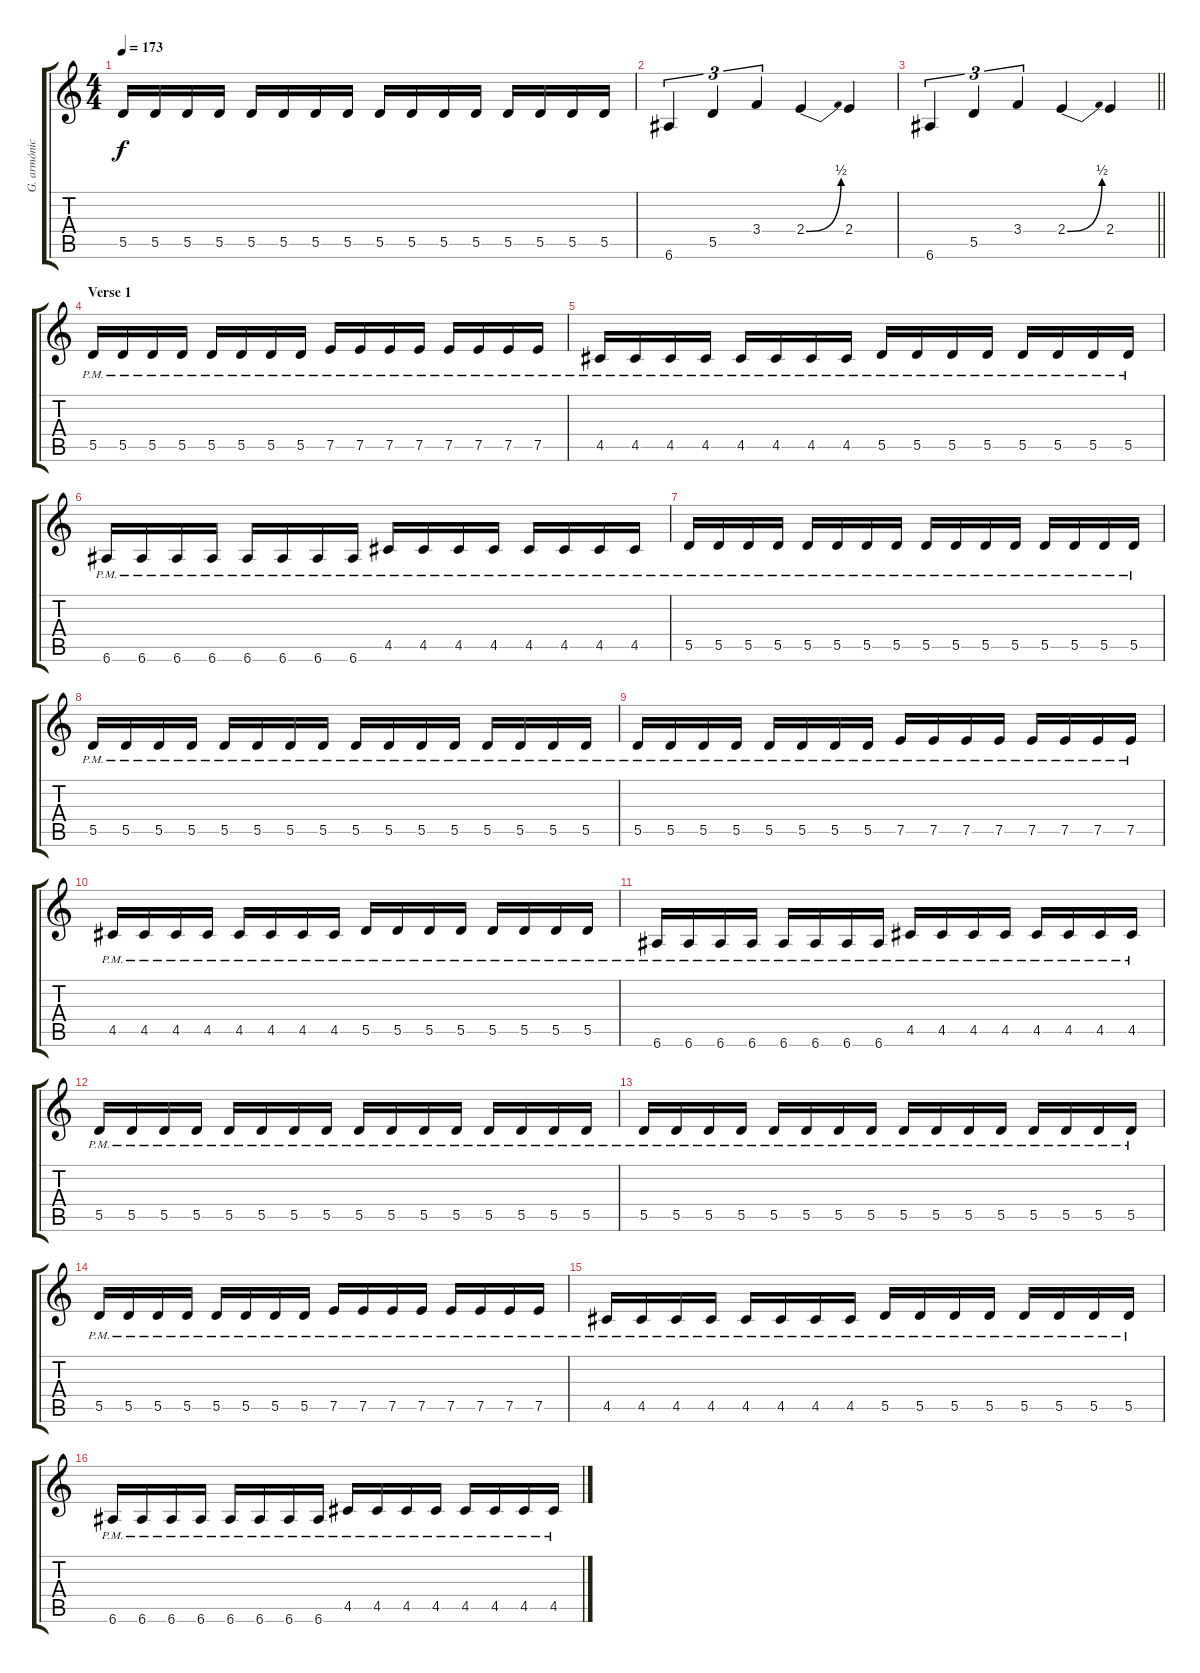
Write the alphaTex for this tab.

\track ("G. armónica" "G. armónic") {instrument distortionguitar}
\staff {score tabs}
\tuning (E4 B3 G3 D3 A2 E2) {hide}
\ts (4 4)
\tempo 173
\clef g2
\ks c
5.5.16{dy f} 5.5.16 5.5.16 5.5.16 5.5.16 5.5.16 5.5.16 5.5.16 5.5.16 5.5.16 5.5.16 5.5.16 5.5.16 5.5.16 5.5.16 5.5.16 |
6.6.4{tu (3 2)} 5.5.4{tu (3 2)} 3.4.4{tu (3 2)} 2.4{be (bend 0 0 60 2)}.4 2.4.4 |
\barLineRight lightlight
6.6.4{tu (3 2)} 5.5.4{tu (3 2)} 3.4.4{tu (3 2)} 2.4{be (bend 0 0 60 2)}.4 2.4.4 |
\section ("" "Verse 1")
5.5{pm}.16 5.5{pm}.16 5.5{pm}.16 5.5{pm}.16 5.5{pm}.16 5.5{pm}.16 5.5{pm}.16 5.5{pm}.16 7.5{pm}.16 7.5{pm}.16 7.5{pm}.16 7.5{pm}.16 7.5{pm}.16 7.5{pm}.16 7.5{pm}.16 7.5{pm}.16 |
4.5{pm}.16 4.5{pm}.16 4.5{pm}.16 4.5{pm}.16 4.5{pm}.16 4.5{pm}.16 4.5{pm}.16 4.5{pm}.16 5.5{pm}.16 5.5{pm}.16 5.5{pm}.16 5.5{pm}.16 5.5{pm}.16 5.5{pm}.16 5.5{pm}.16 5.5{pm}.16 |
6.6{pm}.16 6.6{pm}.16 6.6{pm}.16 6.6{pm}.16 6.6{pm}.16 6.6{pm}.16 6.6{pm}.16 6.6{pm}.16 4.5{pm}.16 4.5{pm}.16 4.5{pm}.16 4.5{pm}.16 4.5{pm}.16 4.5{pm}.16 4.5{pm}.16 4.5{pm}.16 |
5.5{pm}.16 5.5{pm}.16 5.5{pm}.16 5.5{pm}.16 5.5{pm}.16 5.5{pm}.16 5.5{pm}.16 5.5{pm}.16 5.5{pm}.16 5.5{pm}.16 5.5{pm}.16 5.5{pm}.16 5.5{pm}.16 5.5{pm}.16 5.5{pm}.16 5.5{pm}.16 |
5.5{pm}.16 5.5{pm}.16 5.5{pm}.16 5.5{pm}.16 5.5{pm}.16 5.5{pm}.16 5.5{pm}.16 5.5{pm}.16 5.5{pm}.16 5.5{pm}.16 5.5{pm}.16 5.5{pm}.16 5.5{pm}.16 5.5{pm}.16 5.5{pm}.16 5.5{pm}.16 |
5.5{pm}.16 5.5{pm}.16 5.5{pm}.16 5.5{pm}.16 5.5{pm}.16 5.5{pm}.16 5.5{pm}.16 5.5{pm}.16 7.5{pm}.16 7.5{pm}.16 7.5{pm}.16 7.5{pm}.16 7.5{pm}.16 7.5{pm}.16 7.5{pm}.16 7.5{pm}.16 |
4.5{pm}.16 4.5{pm}.16 4.5{pm}.16 4.5{pm}.16 4.5{pm}.16 4.5{pm}.16 4.5{pm}.16 4.5{pm}.16 5.5{pm}.16 5.5{pm}.16 5.5{pm}.16 5.5{pm}.16 5.5{pm}.16 5.5{pm}.16 5.5{pm}.16 5.5{pm}.16 |
6.6{pm}.16 6.6{pm}.16 6.6{pm}.16 6.6{pm}.16 6.6{pm}.16 6.6{pm}.16 6.6{pm}.16 6.6{pm}.16 4.5{pm}.16 4.5{pm}.16 4.5{pm}.16 4.5{pm}.16 4.5{pm}.16 4.5{pm}.16 4.5{pm}.16 4.5{pm}.16 |
5.5{pm}.16 5.5{pm}.16 5.5{pm}.16 5.5{pm}.16 5.5{pm}.16 5.5{pm}.16 5.5{pm}.16 5.5{pm}.16 5.5{pm}.16 5.5{pm}.16 5.5{pm}.16 5.5{pm}.16 5.5{pm}.16 5.5{pm}.16 5.5{pm}.16 5.5{pm}.16 |
5.5{pm}.16 5.5{pm}.16 5.5{pm}.16 5.5{pm}.16 5.5{pm}.16 5.5{pm}.16 5.5{pm}.16 5.5{pm}.16 5.5{pm}.16 5.5{pm}.16 5.5{pm}.16 5.5{pm}.16 5.5{pm}.16 5.5{pm}.16 5.5{pm}.16 5.5{pm}.16 |
5.5{pm}.16 5.5{pm}.16 5.5{pm}.16 5.5{pm}.16 5.5{pm}.16 5.5{pm}.16 5.5{pm}.16 5.5{pm}.16 7.5{pm}.16 7.5{pm}.16 7.5{pm}.16 7.5{pm}.16 7.5{pm}.16 7.5{pm}.16 7.5{pm}.16 7.5{pm}.16 |
4.5{pm}.16 4.5{pm}.16 4.5{pm}.16 4.5{pm}.16 4.5{pm}.16 4.5{pm}.16 4.5{pm}.16 4.5{pm}.16 5.5{pm}.16 5.5{pm}.16 5.5{pm}.16 5.5{pm}.16 5.5{pm}.16 5.5{pm}.16 5.5{pm}.16 5.5{pm}.16 |
6.6{pm}.16 6.6{pm}.16 6.6{pm}.16 6.6{pm}.16 6.6{pm}.16 6.6{pm}.16 6.6{pm}.16 6.6{pm}.16 4.5{pm}.16 4.5{pm}.16 4.5{pm}.16 4.5{pm}.16 4.5{pm}.16 4.5{pm}.16 4.5{pm}.16 4.5{pm}.16
